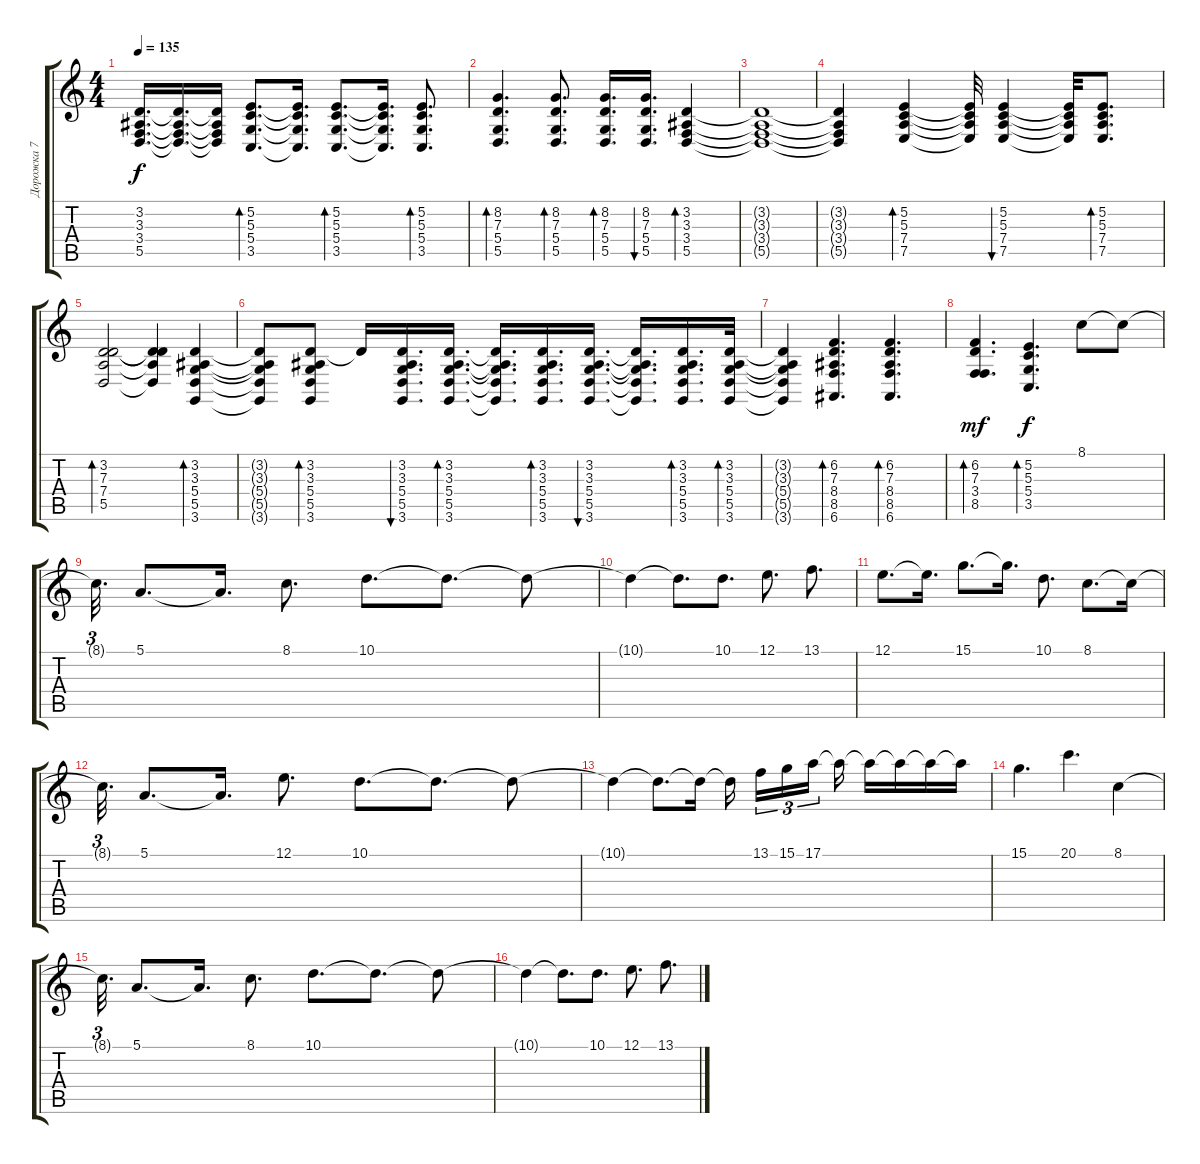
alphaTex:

\track ("Дорожка 7" "Дорожка 7") {instrument orchestralharp}
\staff {score tabs}
\tuning (E4 B3 G3 D3 A2 E2) {hide}
\ts (4 4)
\tempo 135
\clef g2
\ks c
(3.2{t} 3.3{t} 3.4{t} 5.5{t}).16{d dy f} (3.2{t} 3.3{t} 3.4{t} 5.5{t}).16{d} (3.2{t} 3.3{t} 3.4{t} 5.5{t}).16 (5.2 5.3 5.4 3.5).8{d bd 120} (5.2{t} 5.3{t} 5.4{t} 3.5{t}).16{d} (5.2 5.3 5.4 3.5).8{d bd 120} (5.2{t} 5.3{t} 5.4{t} 3.5{t}).16{d} (5.2 5.3 5.4 3.5).8{d bd 120} |
(8.2 7.3 5.4 5.5).4{d bd 120} (8.2 7.3 5.4 5.5).8{d bd 120} (8.2 7.3 5.4 5.5).16{d bd 120} (8.2 7.3 5.4 5.5).16{d bu 120} (3.2 3.3 3.4 5.5).4{bd 120} |
(3.2{t} 3.3{t} 3.4{t} 5.5{t}).1 |
(3.2{t} 3.3{t} 3.4{t} 5.5{t}).4 (5.2 5.3 7.4 7.5).4{bd 120} (5.2{t} 5.3{t} 7.4{t} 7.5{t}).32 (5.2 5.3 7.4 7.5).4{bu 120} (5.2{t} 5.3{t} 7.4{t} 7.5{t}).32 (5.2 5.3 7.4 7.5).8{d bd 120} |
(3.2 7.3 7.4 5.5).2{bd 120} (3.2{t} 7.3{t} 7.4{t} 5.5{t}).4 (3.2 3.3 5.4 5.5 3.6).4{bd 120} |
(3.2{t} 3.3{t} 5.4{t} 5.5{t} 3.6{t}).8 (3.2 3.3 5.4 5.5 3.6).8{bd 120} 3.2{t}.16 (3.2 3.3 5.4 5.5 3.6).16{d bu 120} (3.2 3.3 5.4 5.5 3.6).16{d bd 120} (3.2{t} 3.3{t} 5.4{t} 5.5{t} 3.6{t}).16{d} (3.2 3.3 5.4 5.5 3.6).16{d bd 120} (3.2 3.3 5.4 5.5 3.6).16{d bu 120} (3.2{t} 3.3{t} 5.4{t} 5.5{t} 3.6{t}).16{d} (3.2 3.3 5.4 5.5 3.6).16{d bd 120} (3.2 3.3 5.4 5.5 3.6).32{bd 120} |
(3.2{t} 3.3{t} 5.4{t} 5.5{t} 3.6{t}).4 (6.2 7.3 8.4 8.5 6.6).4{d bd 120} (6.2 7.3 8.4 8.5 6.6).4{d bd 120} |
(6.2 7.3 3.4 8.5).4{d bd 120 dy mf} (5.2 5.3 5.4 3.5).4{d bd 120 dy f} 8.1.8{volume 16 instrument orchestralharp} 8.1{t}.8 |
8.1{t}.32{d tu (3 2)} 5.1.8{d} 5.1{t}.16{d} 8.1.8{d} 10.1.8{d} 10.1{t}.8{d} 10.1{t}.8 |
10.1{t}.4 10.1{t}.8{d} 10.1.8{d} 12.1.8{d} 13.1.8{d} |
12.1.8{d} 12.1{t}.16{d} 15.1.8{d} 15.1{t}.16{d} 10.1.8{d} 8.1.8{d} 8.1{t}.16 |
8.1{t}.32{d tu (3 2)} 5.1.8{d} 5.1{t}.16{d} 12.1.8{d} 10.1.8{d} 10.1{t}.8{d} 10.1{t}.8 |
10.1{t}.4 10.1{t}.8{d} 10.1{t}.16 10.1{t}.16{beam splitsecondary} 13.1.16{tu (3 2)} 15.1.16{tu (3 2)} 17.1.16{tu (3 2) beam splitsecondary} 17.1{t}.16 17.1{t}.16 17.1{t}.16 17.1{t}.16 17.1{t}.16 |
15.1.4{d} 20.1.4{d} 8.1.4 |
8.1{t}.32{d tu (3 2)} 5.1.8{d} 5.1{t}.16{d} 8.1.8{d} 10.1.8{d} 10.1{t}.8{d} 10.1{t}.8 |
10.1{t}.4 10.1{t}.8{d} 10.1.8{d} 12.1.8{d} 13.1.8{d}
